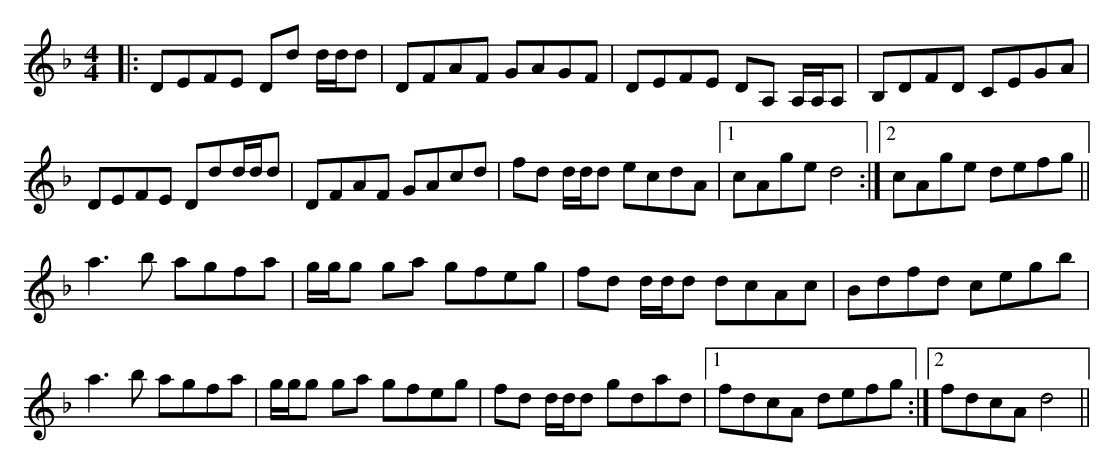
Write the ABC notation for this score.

X:1
M:4/4
K:Dmin
|:DEFE Dd d/d/d|DFAF GAGF|DEFE DA, A,/A,/A,|B,DFD CEGA|
DEFE Ddd/d/d|DFAF GAcd|fd d/d/d ecdA|1 cAge d4:|2 cAge defg||
a3 b agfa|g/g/g ga gfeg|fd d/d/d dcAc|Bdfd cegb|
a3 b agfa|g/g/g ga gfeg|fd d/d/d gdad|1 fdcA defg:|2 fdcA d4||
